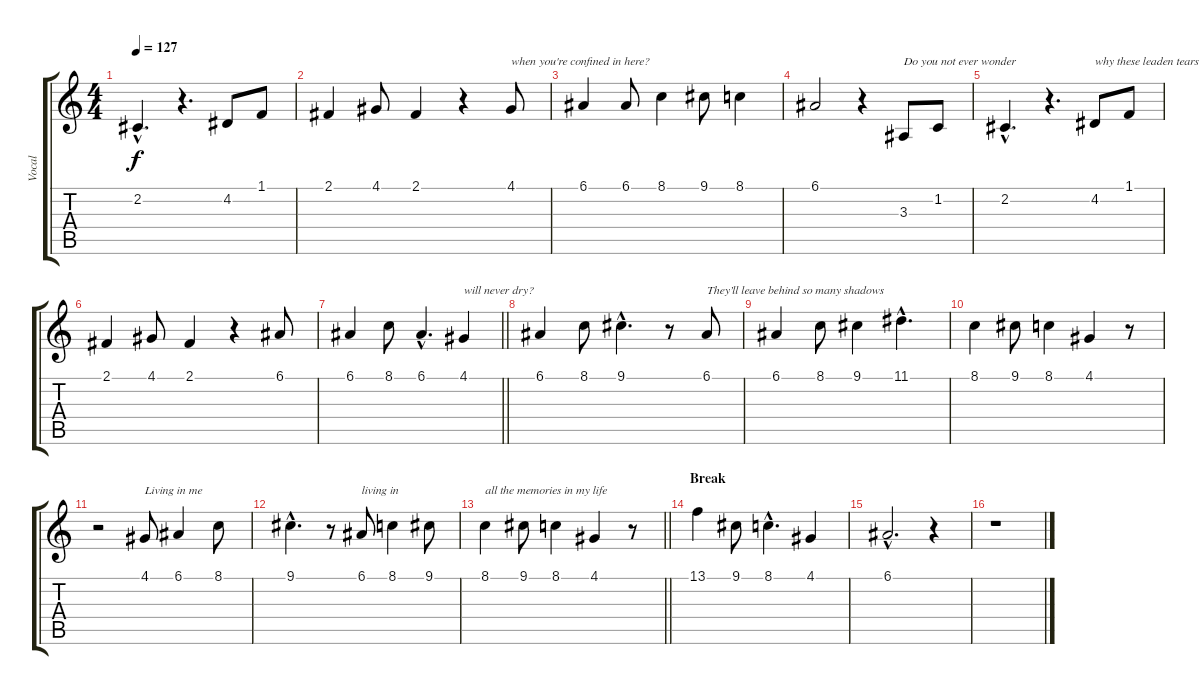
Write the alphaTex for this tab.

\track ("Vocal" "Vocal") {instrument flute}
\staff {score tabs}
\tuning (E4 B3 G3 D3 A2 E2) {hide}
\ts (4 4)
\tempo 127
\clef g2
\ks c
2.2{hac}.4{d dy f} r.4{d} 4.2.8 1.1.8 |
2.1.4 4.1.8 2.1.4 r.4 4.1.8{txt "when you're confined in here?"} |
6.1.4 6.1.8 8.1.4 9.1.8 8.1.4 |
6.1.2 r.4 3.3.8{txt "Do you not ever wonder"} 1.2.8 |
2.2{hac}.4{d} r.4{d} 4.2.8{txt "why these leaden tears "} 1.1.8 |
2.1.4 4.1.8 2.1.4 r.4 6.1.8 |
\barLineRight lightlight
6.1.4 8.1.8 6.1{hac}.4{d} 4.1.4{txt "will never dry?"} |
\section ("" "")
6.1.4 8.1.8 9.1{hac}.4{d} r.8 6.1.8{txt "They’ll leave behind so many shadows"} |
6.1.4 8.1.8 9.1.4 11.1{hac}.4{d} |
8.1.4 9.1.8 8.1.4 4.1.4 r.8 |
r.2 4.1.8{txt "Living in me"} 6.1.4 8.1.8 |
9.1{hac}.4{d} r.8 6.1.8{txt "living in "} 8.1.4 9.1.8 |
\barLineRight lightlight
8.1.4{txt "all the memories in my life"} 9.1.8 8.1.4 4.1.4 r.8 |
\section ("" "Break")
13.1.4 9.1.8 8.1{hac}.4{d} 4.1.4 |
6.1{hac}.2{d} r.4 |
r.1
